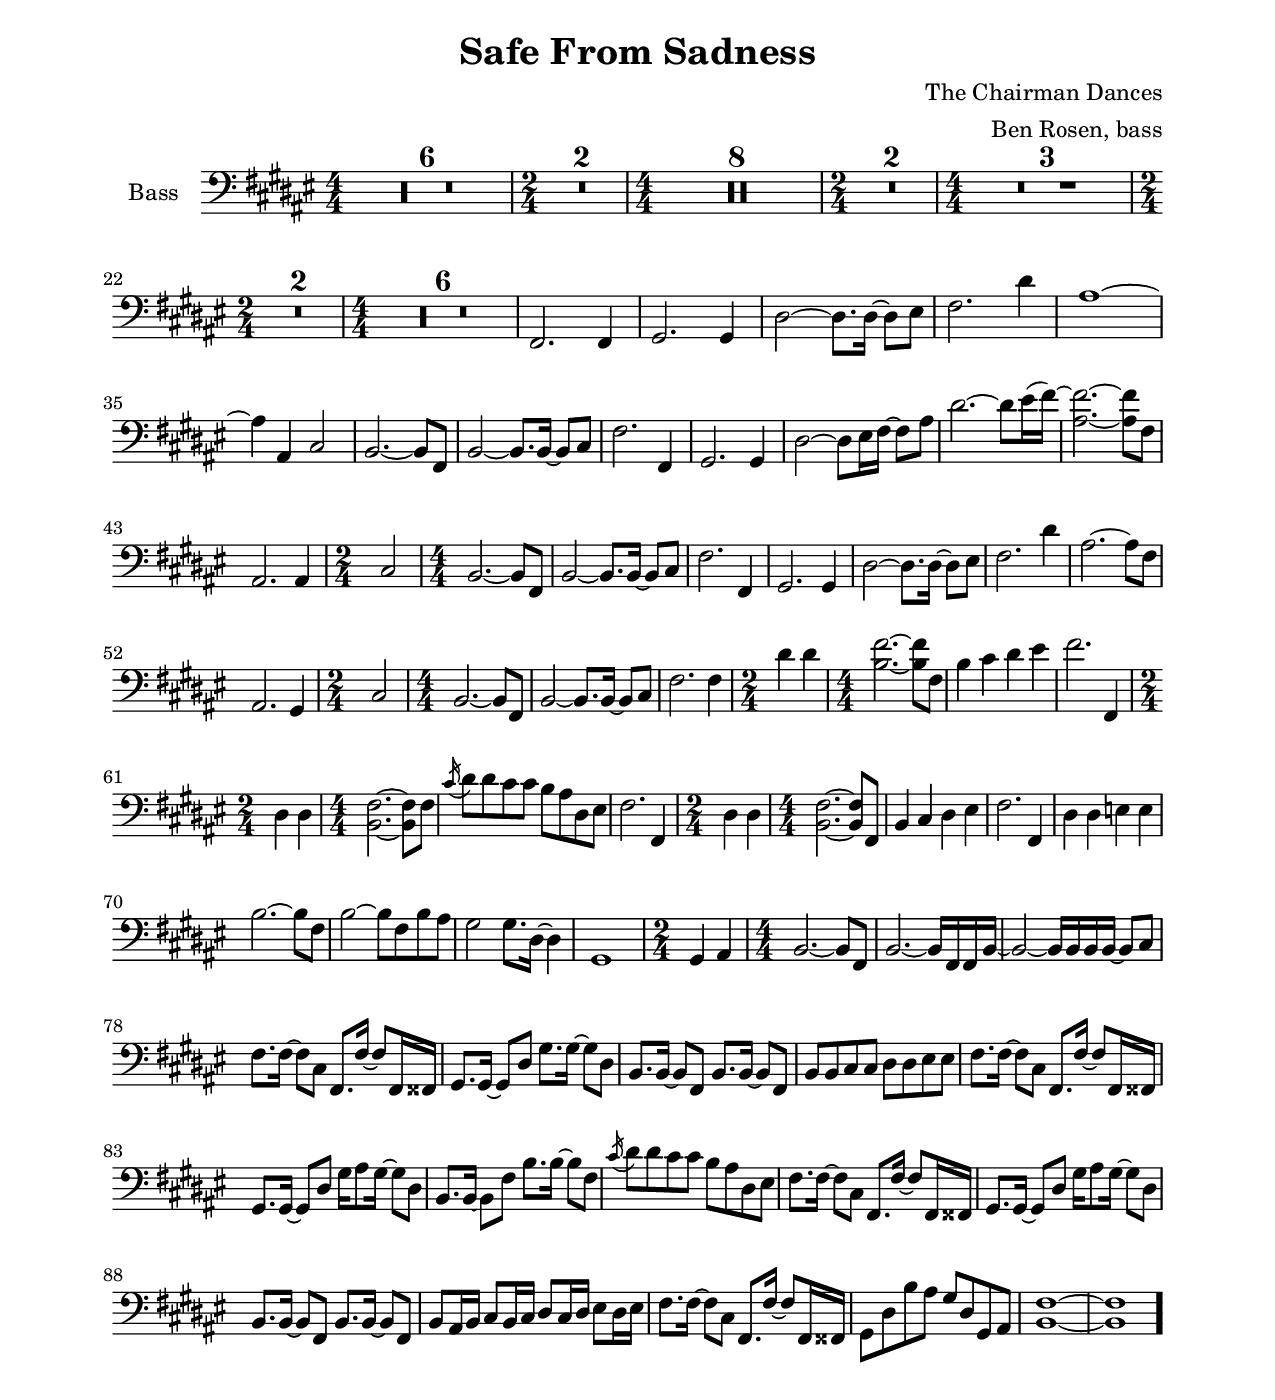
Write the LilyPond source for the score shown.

\version "2.24.0"

\include "settings.ily"

\header {
  title = "Safe From Sadness"
  composer = "The Chairman Dances"
  arranger = "Ben Rosen, bass"
}

extra_rests = {
  \time 2/4
  | R1

  \time 4/4
}

music = \relative fs, {
  \key fs \major
  \numericTimeSignature
  \time 4/4
  \clef "bass"

  \compressMMRests {
    | R1 * 6
    \extra_rests
    | R1 * 8
    \extra_rests
    | R1 * 3
    \extra_rests
    | R1 * 6
  }

  | fs2. fs4
  | gs2. gs4
  | ds'2 ~ ds8. ds16 ~ ds8 es
  | fs2. ds'4

  | as1 ~
  | as4 as, cs2
  | b2. ~ b8 fs
  | b2 ~ b8. b16 ~ b8 cs

  | fs2. fs,4
  | gs2. gs4
  | ds'2 ~ ds8 es16 fs ~ fs8 as
  | ds2. ~ ds8 es16 ( fs ) ~

  | <as, fs'>2. ~ <as fs'>8 fs
  | as,2. as4

  \time 2/4

  | cs2

  \time 4/4

  | b2. ~ b8 fs
  | b2 ~ b8. b16 ~ b8 cs

  | fs2. fs,4
  | gs2. gs4
  | ds'2 ~ ds8. ds16 ~ ds8 es
  | fs2. ds'4

  | as2. ~ as8 fs
  | as,2. gs4

  \time 2/4

  | cs2

  \time 4/4

  | b2. ~ b8 fs
  | b2 ~ b8. b16 ~ b8 cs
  | fs2. fs4

  \time 2/4

  | ds'4 ds

  \time 4/4

  | <b fs'>2. ~ <b fs'>8 fs

  | b4 cs ds es
  | fs2. fs,,4

  \time 2/4

  | ds'4 ds4

  \time 4/4

  | <b fs'>2. ~ <b fs'>8 fs'

  | \acciaccatura { cs'16 } ds8 ds cs cs b as ds, es
  | fs2. fs,4

  \time 2/4

  | ds'4 ds4

  \time 4/4

  | <b fs'>2. ~ <b fs'>8 fs

  | b4 cs ds es
  | fs2. fs,4
  | ds'4 ds e e
  | b'2. ~ b8 fs

  | b2 ~ b8 fs b as
  | gs2 gs8. ds16 ~ ds4
  | gs,1

  \time 2/4

  | gs4 as4

  \time 4/4

  | b2. ~ b8 fs
  | b2. ~ b16 fs fs b ~
  | b2 ~ b16 b b b ~ b8 cs

  | fs8. fs16 ~ fs8 cs fs,8. fs'16 ~ fs8 fs,16 fss
  | gs8. gs16 ~ gs8 ds' gs8. gs16 ~ gs8 ds
  | b8. b16 ~ b8 fs b8. b16 ~ b8 fs
  | b8 b cs cs ds ds es es

  | fs8. fs16 ~ fs8 cs fs,8. fs'16 ~ fs8 fs,16 fss
  | gs8. gs16 ~ gs8 ds' gs16 as8 gs16 ~ gs8 ds
  | b8. b16 ~ b8 fs' b8. b16 ~ b8 fs
  | \acciaccatura { cs'16 } ds8 ds cs cs b as ds, es

  | fs8. fs16 ~ fs8 cs fs,8. fs'16 ~ fs8 fs,16 fss
  | gs8. gs16 ~ gs8 ds' gs16 as8 gs16 ~ gs8 ds
  | b8. b16 ~ b8 fs b8. b16 ~ b8 fs
  | b8 as16 b cs8 b16 cs
  | ds8 cs16 ds es8 ds16 es

  | fs8. fs16 ~ fs8 cs fs,8. fs'16 ~ fs8 fs,16 fss
  | gs8 ds' b' as gs ds gs, as
  | <b fs'>1 ~
  | <b fs'>1

  \bar "."
}

\score {
  \new Staff \with {
    instrumentName = "Bass"
  } {
    \music
  }
}
